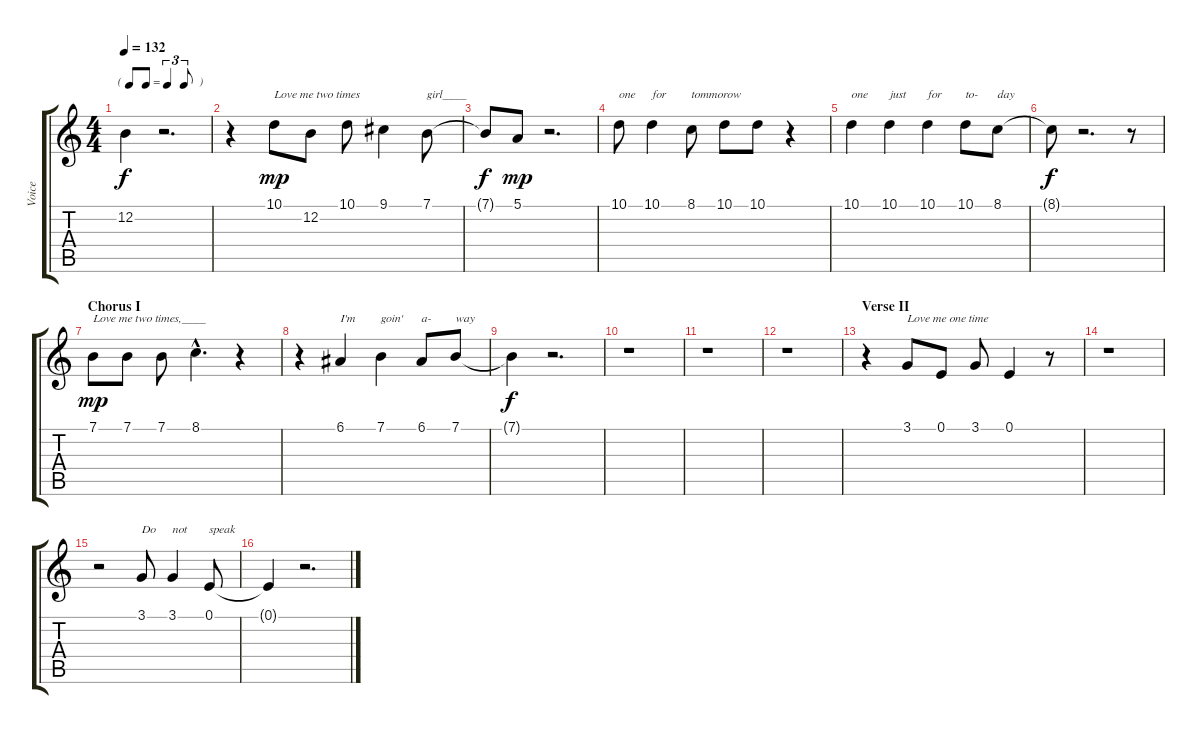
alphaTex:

\track ("Voice" "Voice") {instrument accordion}
\staff {score tabs}
\tuning (E4 B3 G3 D3 A2 E2) {hide}
\ts (4 4)
\tf triplet8th
\tempo 132
\clef g2
\ks c
12.2{t}.4{dy f} r.2{d} |
r.4 10.1.8{txt "Love me two times" dy mp} 12.2.8 10.1.8 9.1.4 7.1.8{txt "girl____"} |
7.1{t}.8{dy f} 5.1.8{dy mp} r.2{d} |
10.1.8{txt "one"} 10.1.4{txt "for"} 8.1.8{txt "tommorow"} 10.1.8 10.1.8 r.4 |
10.1.4{txt "one"} 10.1.4{txt "just"} 10.1.4{txt "for"} 10.1.8{txt "to-"} 8.1.8{txt "day"} |
8.1{t}.8{dy f} r.2{d} r.8 |
\section ("" "Chorus I")
7.1.8{txt "Love me two times,____" dy mp} 7.1.8 7.1.8 8.1{hac}.4{d} r.4 |
r.4 6.1.4{txt "I'm"} 7.1.4{txt "goin'"} 6.1.8{txt "a-"} 7.1.8{txt "way"} |
7.1{t}.4{dy f} r.2{d} |
r.1 |
r.1 |
r.1 |
\section ("" "Verse II")
r.4 3.1.8{txt "Love me one time"} 0.1.8 3.1.8 0.1.4 r.8 |
r.1 |
r.2 3.1.8{txt "Do"} 3.1.4{txt "not"} 0.1.8{txt "speak"} |
0.1{t}.4 r.2{d}
